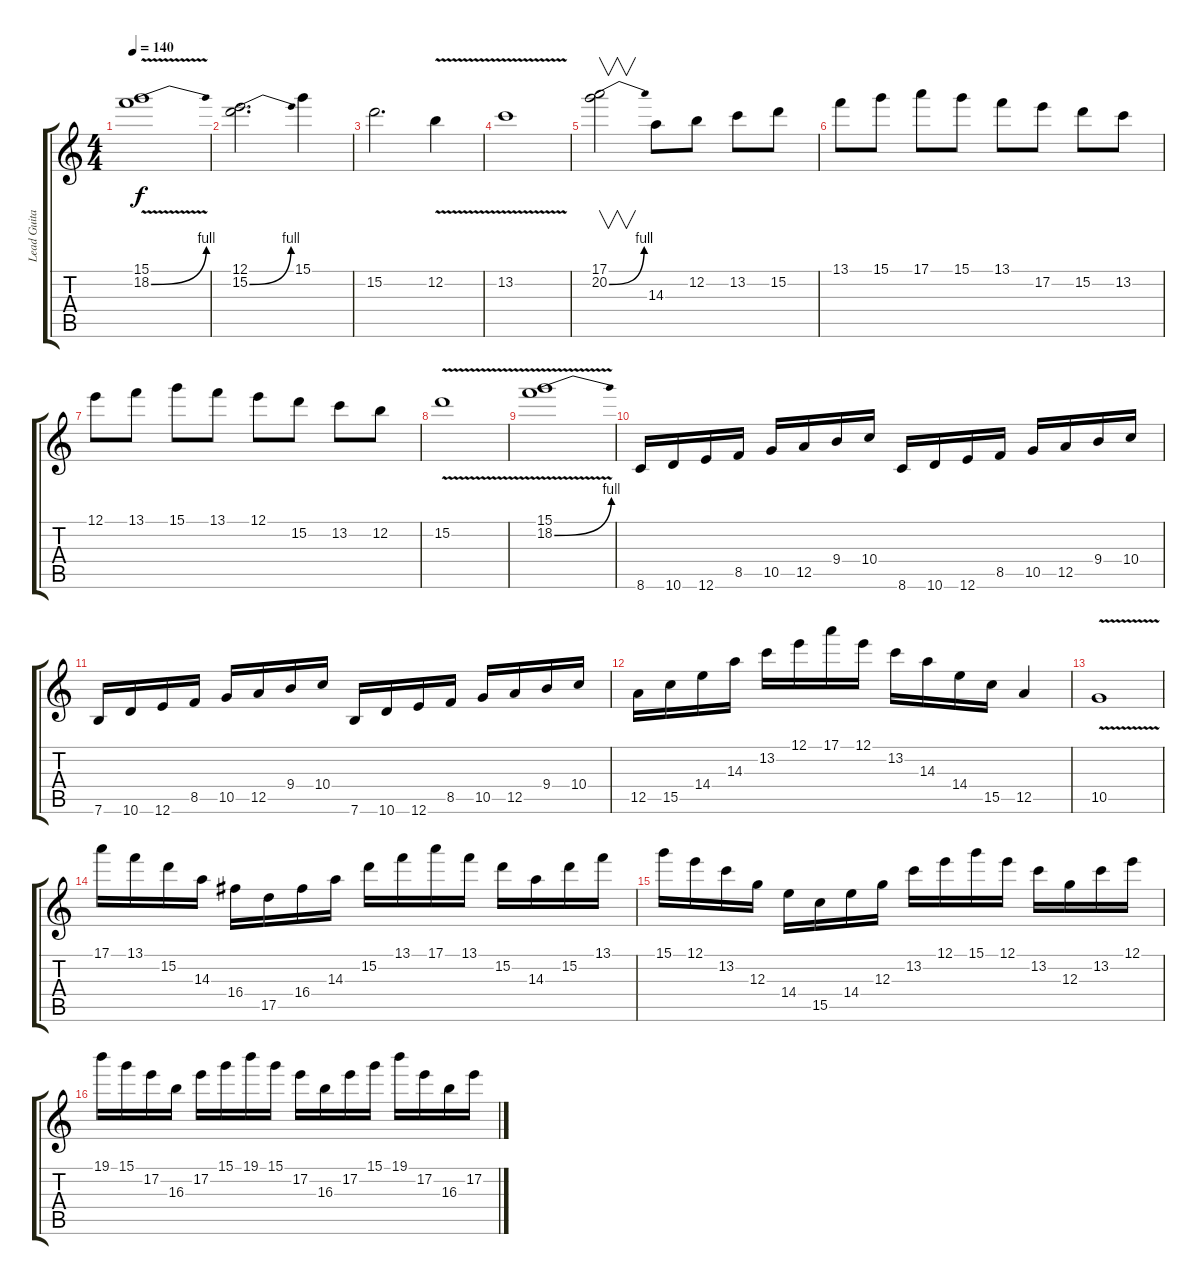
\track ("Lead Guitare" "Lead Guita") {instrument overdrivenguitar}
\staff {score tabs}
\tuning (E4 B3 G3 D3 A2 E2) {hide}
\ts (4 4)
\tempo 140
\clef g2
\ks c
(15.1 18.2{be (bend 0 0 60 4) v}).1{dy f} |
(12.1 15.2{be (bend 0 0 60 4)}).2{d} 15.1.4 |
15.2.2{d} 12.2{v}.4 |
13.2{v}.1 |
(17.1 20.2{be (bend 0 0 60 4)}).2{v} 14.3.8 12.2.8 13.2.8 15.2.8 |
13.1.8 15.1.8 17.1.8 15.1.8 13.1.8 17.2.8 15.2.8 13.2.8 |
12.1.8 13.1.8 15.1.8 13.1.8 12.1.8 15.2.8 13.2.8 12.2.8 |
15.2{v}.1 |
(15.1 18.2{be (bend 0 0 60 4) v}).1 |
8.6.16 10.6.16 12.6.16 8.5.16 10.5.16 12.5.16 9.4.16 10.4.16 8.6.16 10.6.16 12.6.16 8.5.16 10.5.16 12.5.16 9.4.16 10.4.16 |
7.6.16 10.6.16 12.6.16 8.5.16 10.5.16 12.5.16 9.4.16 10.4.16 7.6.16 10.6.16 12.6.16 8.5.16 10.5.16 12.5.16 9.4.16 10.4.16 |
12.5.16 15.5.16 14.4.16 14.3.16 13.2.16 12.1.16 17.1.16 12.1.16 13.2.16 14.3.16 14.4.16 15.5.16 12.5.4 |
10.5{v}.1 |
17.1.16 13.1.16 15.2.16 14.3.16 16.4.16 17.5.16 16.4.16 14.3.16 15.2.16 13.1.16 17.1.16 13.1.16 15.2.16 14.3.16 15.2.16 13.1.16 |
15.1.16 12.1.16 13.2.16 12.3.16 14.4.16 15.5.16 14.4.16 12.3.16 13.2.16 12.1.16 15.1.16 12.1.16 13.2.16 12.3.16 13.2.16 12.1.16 |
19.1.16 15.1.16 17.2.16 16.3.16 17.2.16 15.1.16 19.1.16 15.1.16 17.2.16 16.3.16 17.2.16 15.1.16 19.1.16 17.2.16 16.3.16 17.2.16
